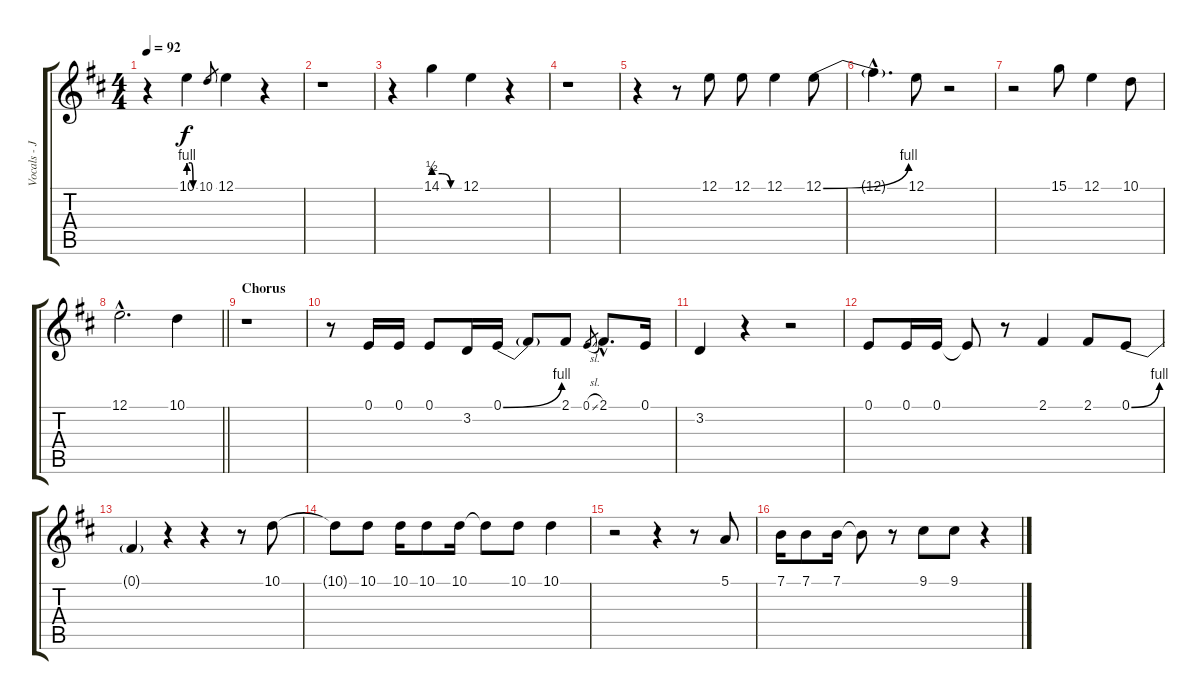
\track ("Vocals - Jon Oliva" "Vocals - J") {instrument synthvoice}
\staff {score tabs}
\tuning (E4 B3 G3 D3 A2 E2) {hide}
\ts (4 4)
\tempo 92
\clef g2
\ks d
r.4{dy f} 10.1{be (custom 0 4 20 4 40 0 60 0)}.4 10.1.8{gr} 12.1.4 r.4 |
r.1 |
r.4 14.1{be (custom 0 2 20 2 40 0 60 0)}.4 12.1.4 r.4 |
r.1 |
r.4 r.8 12.1.8 12.1.8 12.1.4 12.1{be (bend 0 0 60 4)}.8 |
12.1{hac t}.4{d} 12.1.8 r.2 |
r.2 15.1.8 12.1.4 10.1.8 |
\barLineRight lightlight
12.1{hac}.2{d} 10.1.4 |
\section ("" "Chorus")
r.1 |
r.8 0.1.16 0.1.16 0.1.8 3.2.16 0.1{be (bend 0 0 60 4)}.16 0.1{t}.8 2.1.8 0.1{sl}.8{gr} 2.1{hac}.8{d} 0.1.16 |
3.2.4 r.4 r.2 |
0.1.8 0.1.16 0.1.16 0.1{t}.8 r.8 2.1.4 2.1.8 0.1{be (bend 0 0 60 4)}.8 |
0.1{t}.4 r.4 r.4 r.8 10.1.8 |
10.1{t}.8 10.1.8 10.1.16 10.1.8 10.1.16 10.1{t}.8 10.1.8 10.1.4 |
r.2 r.4 r.8 5.1.8 |
7.1.16 7.1.8 7.1.16 7.1{t}.8 r.8 9.1.8 9.1.8 r.4
